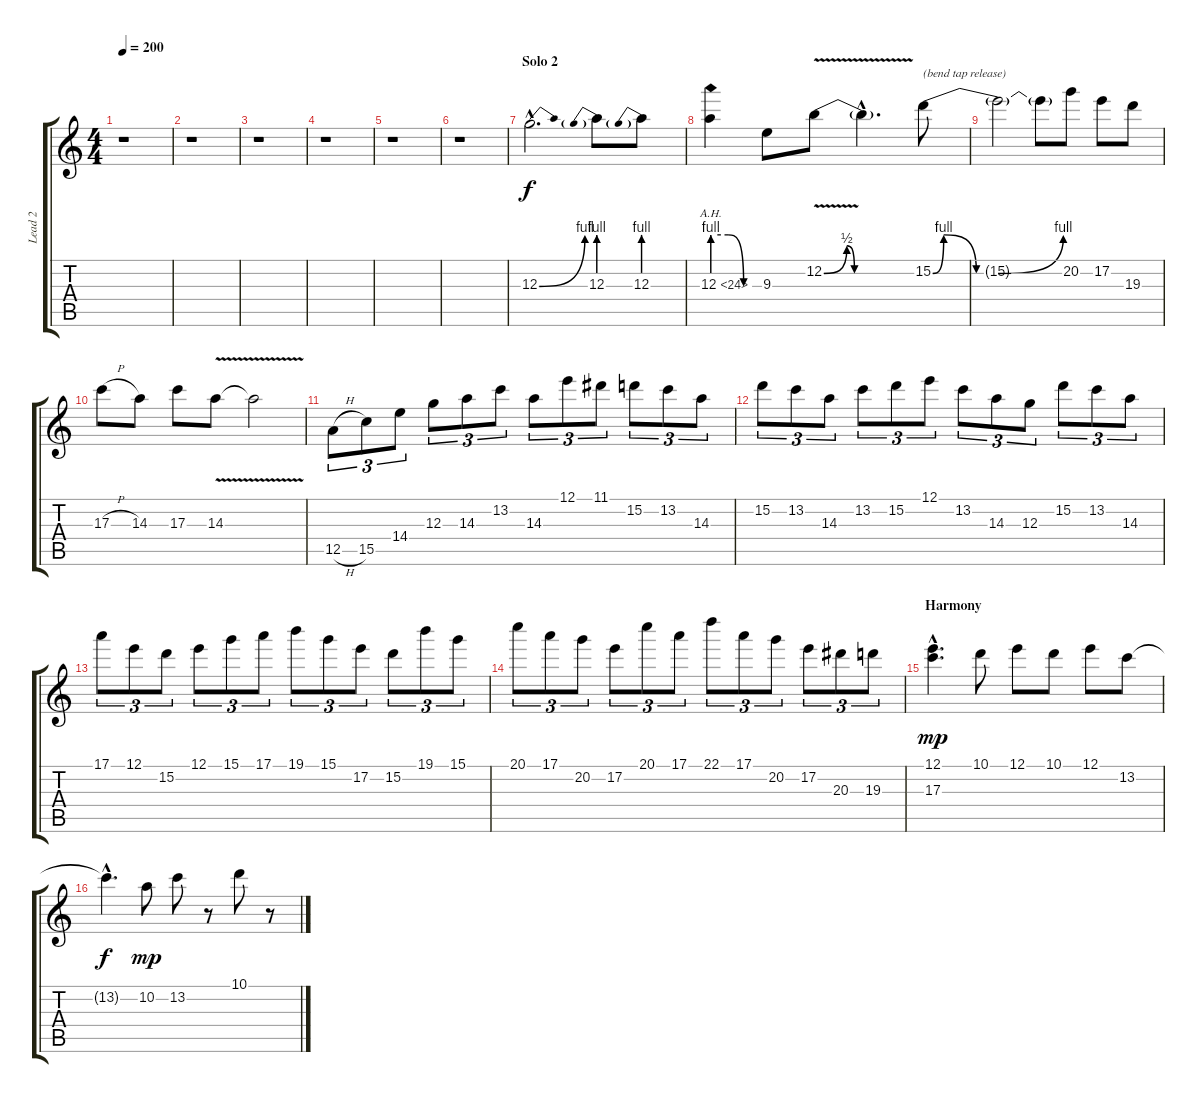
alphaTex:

\track ("Lead 2" "Lead 2") {instrument distortionguitar}
\staff {score tabs}
\tuning (E4 B3 G3 D3 A2 E2) {hide}
\ts (4 4)
\tempo 200
\clef g2
\ks c
r.1{dy mf} |
r.1 |
r.1 |
r.1 |
r.1 |
r.1 |
\section ("" "Solo 2")
12.3{be (bend 0 0 60 4) hac}.2{d dy f volume 14} 12.3{be (prebend 0 4 60 4)}.8 12.3{be (prebend 0 4 60 4)}.8 |
12.3{be (custom 0 4 20 4 40 0 60 0) ah 12}.4 9.3.8 12.2{be (custom 0 0 15 2 20 0 30 0 32 0 45 0 60 0) v}.8 12.2{hac t}.4{d} 15.2{be (custom 0 0 5 4 20 0 30 0 60 4)}.8{txt "(bend tap release)"} |
15.2{t}.2 15.2{t}.8 20.2.8 17.2.8 19.3.8 |
17.3{h}.8 14.3.8 17.3.8 14.3{v}.8 14.3{t}.2 |
12.5{h}.8{tu (3 2)} 15.5.8{tu (3 2)} 14.4.8{tu (3 2)} 12.3.8{tu (3 2)} 14.3.8{tu (3 2)} 13.2.8{tu (3 2)} 14.3.8{tu (3 2)} 12.1.8{tu (3 2)} 11.1.8{tu (3 2)} 15.2.8{tu (3 2)} 13.2.8{tu (3 2)} 14.3.8{tu (3 2)} |
15.2.8{tu (3 2)} 13.2.8{tu (3 2)} 14.3.8{tu (3 2)} 13.2.8{tu (3 2)} 15.2.8{tu (3 2)} 12.1.8{tu (3 2)} 13.2.8{tu (3 2)} 14.3.8{tu (3 2)} 12.3.8{tu (3 2)} 15.2.8{tu (3 2)} 13.2.8{tu (3 2)} 14.3.8{tu (3 2)} |
17.1.8{tu (3 2)} 12.1.8{tu (3 2)} 15.2.8{tu (3 2)} 12.1.8{tu (3 2)} 15.1.8{tu (3 2)} 17.1.8{tu (3 2)} 19.1.8{tu (3 2)} 15.1.8{tu (3 2)} 17.2.8{tu (3 2)} 15.2.8{tu (3 2)} 19.1.8{tu (3 2)} 15.1.8{tu (3 2)} |
20.1.8{tu (3 2)} 17.1.8{tu (3 2)} 20.2.8{tu (3 2)} 17.2.8{tu (3 2)} 20.1.8{tu (3 2)} 17.1.8{tu (3 2)} 22.1.8{tu (3 2)} 17.1.8{tu (3 2)} 20.2.8{tu (3 2)} 17.2.8{tu (3 2)} 20.3.8{tu (3 2)} 19.3.8{tu (3 2)} |
\section ("" "Harmony")
(12.1{hac} 17.3{hac}).4{d dy mp volume 12} 10.1.8 12.1.8 10.1.8 12.1.8 13.2.8 |
13.2{hac t}.4{d dy f} 10.2.8{dy mp} 13.2.8 r.8 10.1.8 r.8
